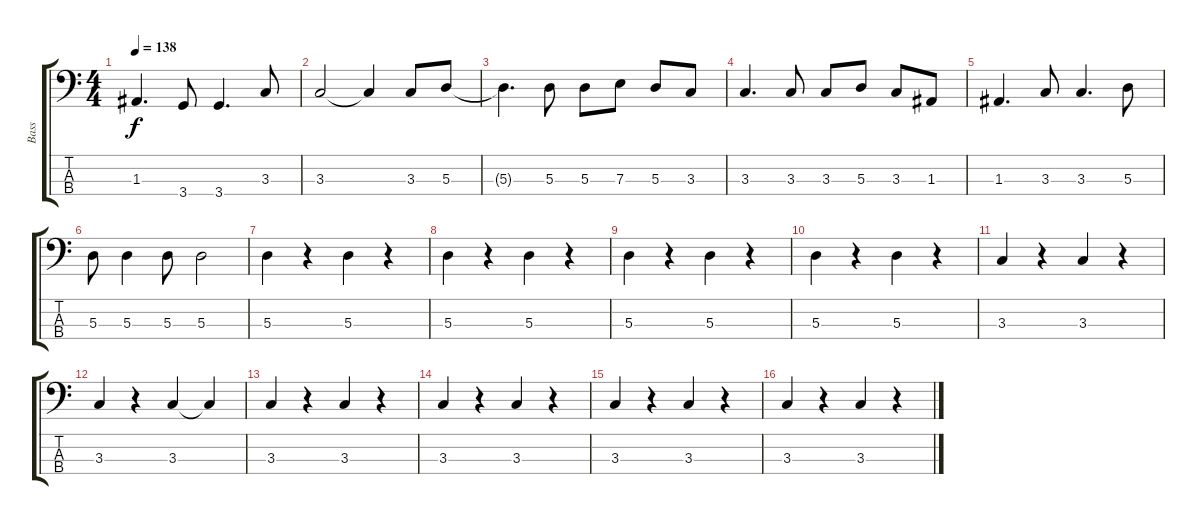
\track ("Bass" "Bass") {instrument electricbassfinger}
\staff {score tabs}
\tuning (G2 D2 A1 E1) {hide}
\ts (4 4)
\tempo 138
\clef f4
\ks c
1.3.4{d dy f} 3.4.8 3.4.4{d} 3.3.8 |
3.3.2 3.3{t}.4 3.3.8 5.3.8 |
5.3{t}.4{d} 5.3.8 5.3.8 7.3.8 5.3.8 3.3.8 |
3.3.4{d} 3.3.8 3.3.8 5.3.8 3.3.8 1.3.8 |
1.3.4{d} 3.3.8 3.3.4{d} 5.3.8 |
5.3.8 5.3.4 5.3.8 5.3.2 |
5.3.4 r.4 5.3.4 r.4 |
5.3.4 r.4 5.3.4 r.4 |
5.3.4 r.4 5.3.4 r.4 |
5.3.4 r.4 5.3.4 r.4 |
3.3.4 r.4 3.3.4 r.4 |
3.3.4 r.4 3.3.4 3.3{t}.4 |
3.3.4 r.4 3.3.4 r.4 |
3.3.4 r.4 3.3.4 r.4 |
3.3.4 r.4 3.3.4 r.4 |
3.3.4 r.4 3.3.4 r.4
